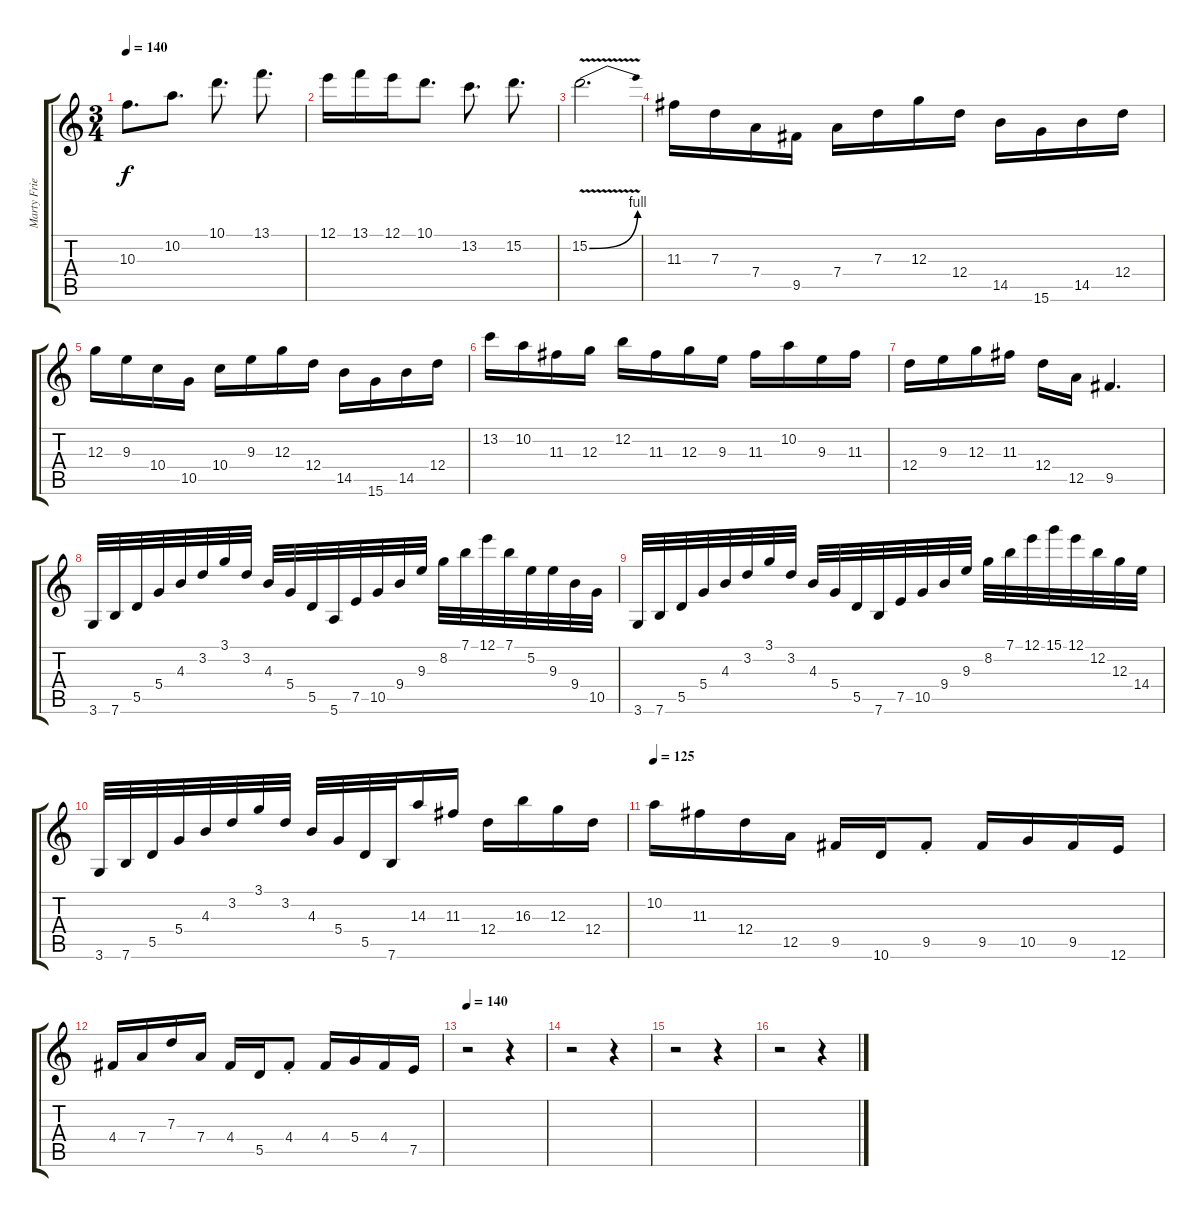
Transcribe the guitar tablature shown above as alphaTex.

\track ("Marty Friedman" "Marty Frie") {instrument overdrivenguitar}
\staff {score tabs}
\tuning (E4 B3 G3 D3 A2 E2) {hide}
\ts (3 4)
\tempo 140
\clef g2
\ks c
10.3.8{d dy f} 10.2.8{d} 10.1.8{d} 13.1.8{d} |
12.1.16 13.1.16 12.1.16 10.1.8{d} 13.2.8{d} 15.2.8{d} |
15.2{be (bend 0 0 60 4) v}.2{d} |
11.3.16 7.3.16 7.4.16 9.5.16 7.4.16 7.3.16 12.3.16 12.4.16 14.5.16 15.6.16 14.5.16 12.4.16 |
12.3.16 9.3.16 10.4.16 10.5.16 10.4.16 9.3.16 12.3.16 12.4.16 14.5.16 15.6.16 14.5.16 12.4.16 |
13.2.16 10.2.16 11.3.16 12.3.16 12.2.16 11.3.16 12.3.16 9.3.16 11.3.16 10.2.16 9.3.16 11.3.16 |
12.4.16 9.3.16 12.3.16 11.3.16 12.4.16 12.5.16 9.5.4{d} |
3.6.32 7.6.32 5.5.32 5.4.32 4.3.32 3.2.32 3.1.32 3.2.32 4.3.32 5.4.32 5.5.32 5.6.32 7.5.32 10.5.32 9.4.32 9.3.32 8.2.32 7.1.32 12.1.32 7.1.32 5.2.32 9.3.32 9.4.32 10.5.32 |
3.6.32 7.6.32 5.5.32 5.4.32 4.3.32 3.2.32 3.1.32 3.2.32 4.3.32 5.4.32 5.5.32 7.6.32 7.5.32 10.5.32 9.4.32 9.3.32 8.2.32 7.1.32 12.1.32 15.1.32 12.1.32 12.2.32 12.3.32 14.4.32 |
3.6.32 7.6.32 5.5.32 5.4.32 4.3.32 3.2.32 3.1.32 3.2.32 4.3.32 5.4.32 5.5.32 7.6.32 14.3.16 11.3.16 12.4.16 16.3.16 12.3.16 12.4.16 |
\tempo 125
10.2.16 11.3.16 12.4.16 12.5.16 9.5.16 10.6.16 9.5{st}.8 9.5.16 10.5.16 9.5.16 12.6.16 |
4.4.16 7.4.16 7.3.16 7.4.16 4.4.16 5.5.16 4.4{st}.8 4.4.16 5.4.16 4.4.16 7.5.16 |
\tempo 140
r.2 r.4 |
r.2 r.4 |
r.2 r.4 |
r.2 r.4
